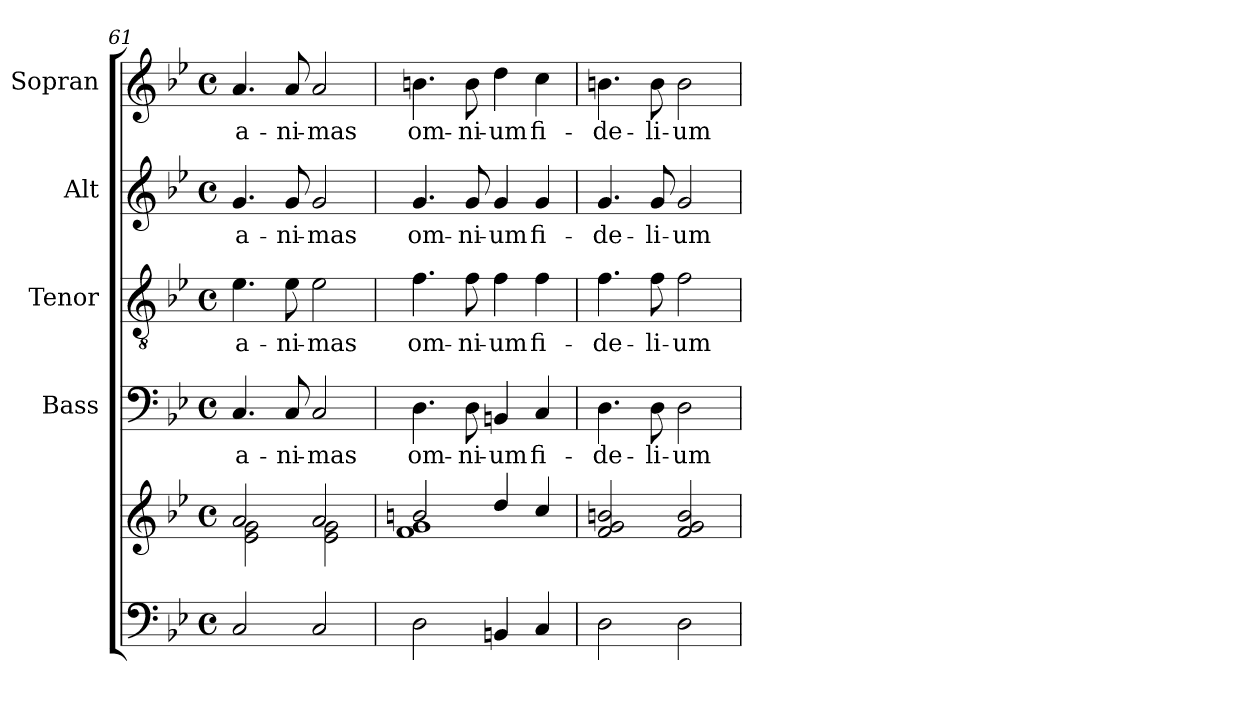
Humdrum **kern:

**kern	**kern	**kern	**text	**kern	**text	**kern	**text	**kern	**text
*part5	*part5	*part4	*part4	*part3	*part3	*part2	*part2	*part1	*part1
*staff6	*staff5	*staff4	*staff4	*staff3	*staff3	*staff2	*staff2	*staff1	*staff1
*	*	*I"Bass	*	*I"Tenor	*	*I"Alt	*	*I"Sopran	*
*	*	*I'B.	*	*I'T.	*	*I'A.	*	*I'S.	*
*clefF4	*clefG2	*clefF4	*	*clefGv2	*	*clefG2	*	*clefG2	*
*k[b-e-]	*k[b-e-]	*k[b-e-]	*	*k[b-e-]	*	*k[b-e-]	*	*k[b-e-]	*
*B-:	*B-:	*B-:	*	*B-:	*	*B-:	*	*B-:	*
*M4/4	*M4/4	*M4/4	*	*M4/4	*	*M4/4	*	*M4/4	*
*met(c)	*met(c)	*met(c)	*	*met(c)	*	*met(c)	*	*met(c)	*
=61	=61	=61	=61	=61	=61	=61	=61	=61	=61
*	*^	*	*	*	*	*	*	*	*
!	!	!	!	!LO:LY:b	!	!LO:LY:b	!	!LO:LY:b	!	!LO:LY:b
2C/	2a/	2e-\ 2g\	4.C/	a-	4.e-\	a-	4.g/	a-	4.a/	a-
!	!	!	!	!LO:LY:b	!	!LO:LY:b	!	!LO:LY:b	!	!LO:LY:b
.	.	.	8C/	-ni-	8e-\	-ni-	8g/	-ni-	8a/	-ni-
!	!	!	!	!LO:LY:b	!	!LO:LY:b	!	!LO:LY:b	!	!LO:LY:b
2C/	2a/	2e-\ 2g\	2C/	-mas	2e-\	-mas	2g/	-mas	2a/	-mas
=62	=62	=62	=62	=62	=62	=62	=62	=62	=62	=62
!	!	!	!	!LO:LY:b	!	!LO:LY:b	!	!LO:LY:b	!	!LO:LY:b
2D\	2bn/	1f 1g	4.D\	om-	4.f\	om-	4.g/	om-	4.bn\	om-
!	!	!	!	!LO:LY:b	!	!LO:LY:b	!	!LO:LY:b	!	!LO:LY:b
.	.	.	8D\	-ni-	8f\	-ni-	8g/	-ni-	8b\	-ni-
!	!	!	!	!LO:LY:b	!	!LO:LY:b	!	!LO:LY:b	!	!LO:LY:b
4BBn/	4dd/	.	4BBn/	-um	4f\	-um	4g/	-um	4dd\	-um
!	!	!	!	!LO:LY:b	!	!LO:LY:b	!	!LO:LY:b	!	!LO:LY:b
4C/	4cc/	.	4C/	fi-	4f\	fi-	4g/	fi-	4cc\	fi-
*	*v	*v	*	*	*	*	*	*	*	*
=63	=63	=63	=63	=63	=63	=63	=63	=63	=63
!	!	!	!LO:LY:b	!	!LO:LY:b	!	!LO:LY:b	!	!LO:LY:b
2D\	2f/ 2g/ 2bn/	4.D\	-de-	4.f\	-de-	4.g/	-de-	4.bn\	-de-
!	!	!	!LO:LY:b	!	!LO:LY:b	!	!LO:LY:b	!	!LO:LY:b
.	.	8D\	-li-	8f\	-li-	8g/	-li-	8b\	-li-
!	!	!	!LO:LY:b	!	!LO:LY:b	!	!LO:LY:b	!	!LO:LY:b
2D\	2f/ 2g/ 2b/	2D\	-um	2f\	-um	2g/	-um	2b\	-um
=	=	=	=	=	=	=	=	=	=
*-	*-	*-	*-	*-	*-	*-	*-	*-	*-
